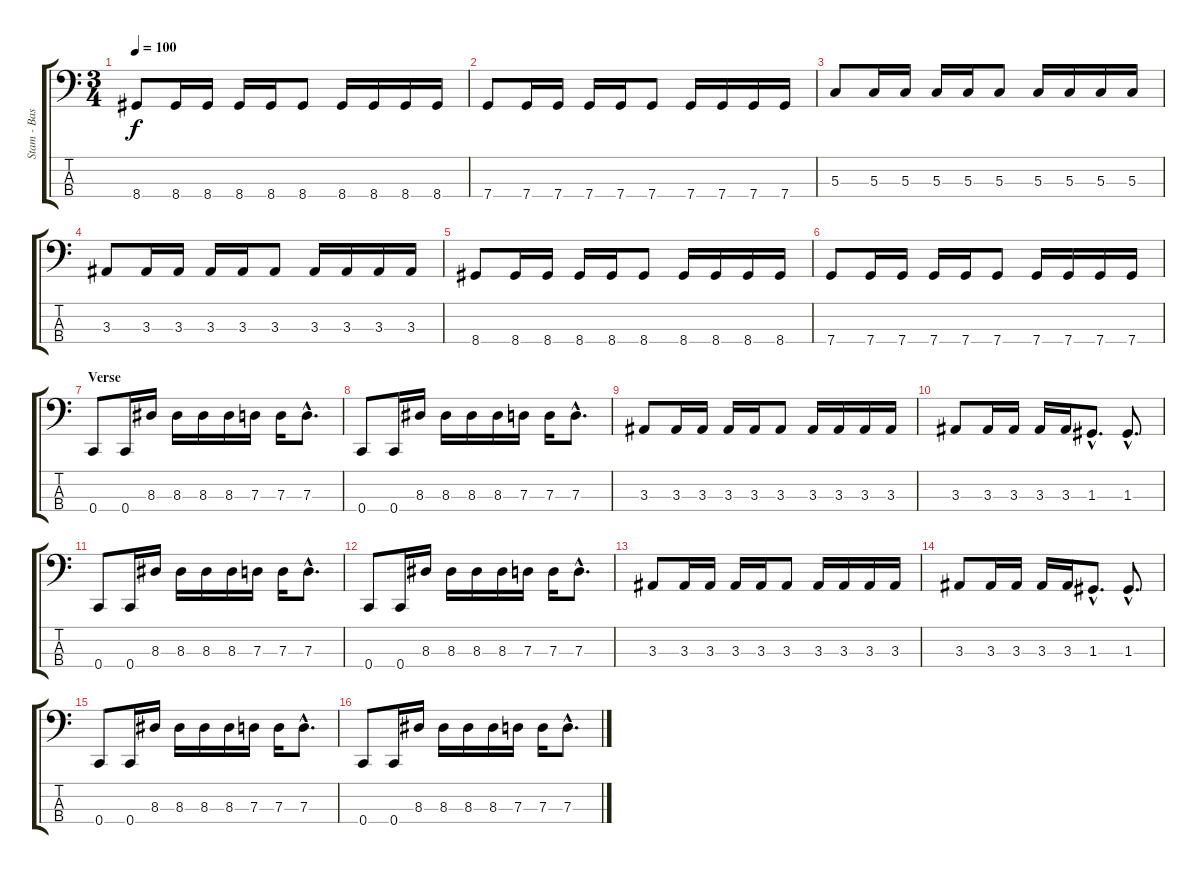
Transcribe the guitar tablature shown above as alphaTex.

\track ("Stam - Bass" "Stam - Bas") {instrument electricbassfinger}
\staff {score tabs}
\tuning (F2 C2 G1 C1) {hide}
\ts (3 4)
\tempo 100
\clef f4
\ks c
8.4.8{dy f} 8.4.16 8.4.16 8.4.16 8.4.16 8.4.8 8.4.16 8.4.16 8.4.16 8.4.16 |
7.4.8 7.4.16 7.4.16 7.4.16 7.4.16 7.4.8 7.4.16 7.4.16 7.4.16 7.4.16 |
5.3.8 5.3.16 5.3.16 5.3.16 5.3.16 5.3.8 5.3.16 5.3.16 5.3.16 5.3.16 |
3.3.8 3.3.16 3.3.16 3.3.16 3.3.16 3.3.8 3.3.16 3.3.16 3.3.16 3.3.16 |
8.4.8 8.4.16 8.4.16 8.4.16 8.4.16 8.4.8 8.4.16 8.4.16 8.4.16 8.4.16 |
7.4.8 7.4.16 7.4.16 7.4.16 7.4.16 7.4.8 7.4.16 7.4.16 7.4.16 7.4.16 |
\section ("" "Verse")
0.4.8 0.4.16 8.3.16 8.3.16 8.3.16 8.3.16 7.3.16 7.3.16 7.3{hac}.8{d} |
0.4.8 0.4.16 8.3.16 8.3.16 8.3.16 8.3.16 7.3.16 7.3.16 7.3{hac}.8{d} |
3.3.8 3.3.16 3.3.16 3.3.16 3.3.16 3.3.8 3.3.16 3.3.16 3.3.16 3.3.16 |
3.3.8 3.3.16 3.3.16 3.3.16 3.3.16 1.3{hac}.8{d} 1.3{hac}.8{d} |
0.4.8 0.4.16 8.3.16 8.3.16 8.3.16 8.3.16 7.3.16 7.3.16 7.3{hac}.8{d} |
0.4.8 0.4.16 8.3.16 8.3.16 8.3.16 8.3.16 7.3.16 7.3.16 7.3{hac}.8{d} |
3.3.8 3.3.16 3.3.16 3.3.16 3.3.16 3.3.8 3.3.16 3.3.16 3.3.16 3.3.16 |
3.3.8 3.3.16 3.3.16 3.3.16 3.3.16 1.3{hac}.8{d} 1.3{hac}.8{d} |
0.4.8 0.4.16 8.3.16 8.3.16 8.3.16 8.3.16 7.3.16 7.3.16 7.3{hac}.8{d} |
0.4.8 0.4.16 8.3.16 8.3.16 8.3.16 8.3.16 7.3.16 7.3.16 7.3{hac}.8{d}
